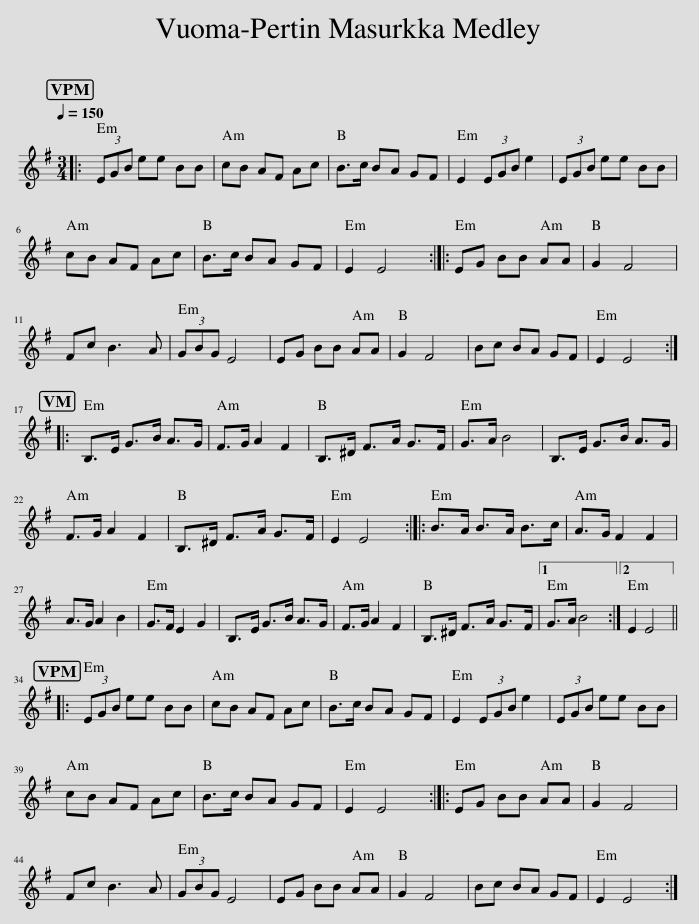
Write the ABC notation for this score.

X:1
L:1/8
Q:1/4=150
M:3/4
I:linebreak $
K:Emin
V:1 treble
V:1
|: (3EGB ee BB | cB AF Ac | B>c BA GF | E2 (3EGB e2 | (3EGB ee BB |$ %5
 cB AF Ac | B>c BA GF | E2 E4 :: EG BB AA | G2 F4 |$ %10
 Fc B3 A | (3GBG E4 | EG BB AA | G2 F4 | Bc BA GF | %15
 E2 E4 ::$ B,>E G>B A>G | F>G A2 F2 | B,>^D F>A G>F | G>A B4 | %20
 B,>E G>B A>G |$ F>G A2 F2 | B,>^D F>A G>F | E2 E4 :: B>A B>A B>c | %25
 A>G F2 F2 |$ A>G A2 B2 | G>F E2 G2 | B,>E G>B A>G | F>G A2 F2 | %30
 B,>^D F>A G>F |1 G>A B4 :|2 E2 E4 |:$ (3EGB ee BB | cB AF Ac | %35
 B>c BA GF | E2 (3EGB e2 | (3EGB ee BB |$ cB AF Ac | B>c BA GF | %40
 E2 E4 :: EG BB AA | G2 F4 |$ Fc B3 A | (3GBG E4 | %45
 EG BB AA | G2 F4 | Bc BA GF | E2 E4 :| %49
